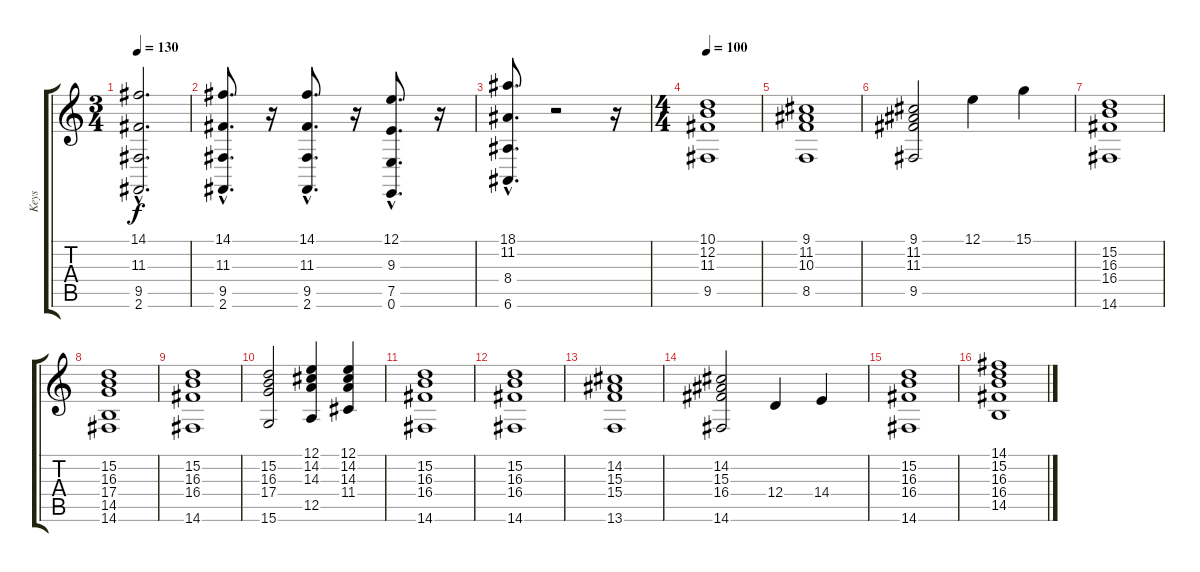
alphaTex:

\track ("Keys" "Keys") {instrument tremolostrings}
\staff {score tabs}
\tuning (E4 B3 G3 D3 A2 E2) {hide}
\ts (3 4)
\tempo 130
\clef g2
\ks c
(14.1{hac} 11.3{hac} 9.5{hac} 2.6{hac}).2{d dy f} |
(14.1{hac} 11.3{hac} 9.5{hac} 2.6{hac}).8{d} r.16 (14.1{hac} 11.3{hac} 9.5{hac} 2.6{hac}).8{d} r.16 (12.1{hac} 9.3{hac} 7.5{hac} 0.6{hac}).8{d} r.16 |
(18.1 11.2 8.4 6.6{hac}).8{d} r.2 r.16 |
\ts (4 4)
\tempo 100
(10.1 12.2 11.3 9.5).1 |
(9.1 11.2 10.3 8.5).1 |
(9.1 11.2 11.3 9.5).2 12.1.4 15.1.4 |
(15.2 16.3 16.4 14.6).1 |
(15.2 16.3 17.4 14.5 14.6).1 |
(15.2 16.3 16.4 14.6).1 |
(15.2 16.3 17.4 15.6).2 (12.1 14.2 14.3 12.5).4 (12.1 14.2 14.3 11.4).4 |
(15.2 16.3 16.4 14.6).1 |
(15.2 16.3 16.4 14.6).1 |
(14.2 15.3 15.4 13.6).1 |
(14.2 15.3 16.4 14.6).2 12.4.4 14.4.4 |
(15.2 16.3 16.4 14.6).1 |
(14.1 15.2 16.3 16.4 14.5).1
